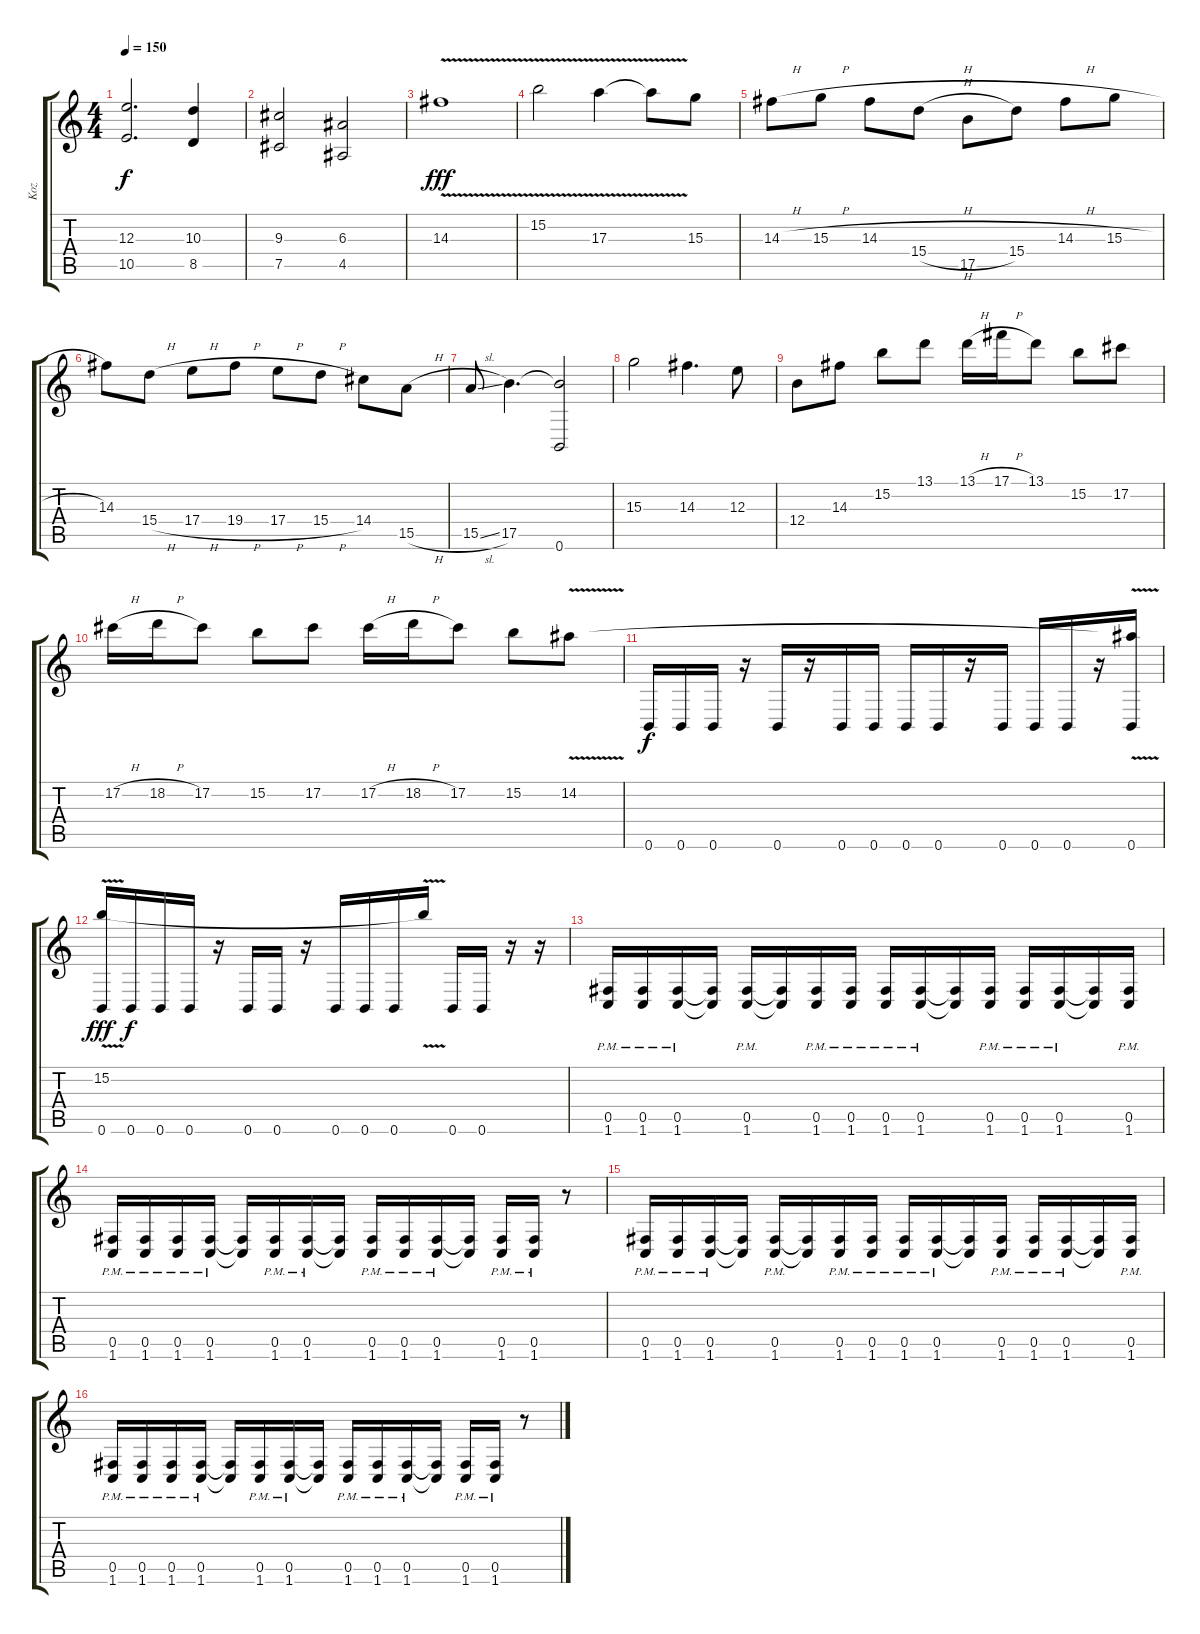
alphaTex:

\track ("Koz" "Koz") {instrument distortionguitar}
\staff {score tabs}
\tuning (Db4 Ab3 E3 B2 Gb2 B1) {hide}
\ts (4 4)
\tempo 150
\clef g2
\ks c
(12.3 10.5).2{d dy f} (10.3 8.5).4 |
(9.3 7.5).2 (6.3 4.5).2 |
14.3{v}.1{dy fff instrument overdrivenguitar} |
15.2{v}.2 17.3{v}.4 17.3{t}.8 15.3.8 |
14.3{h}.8 15.3{h}.8 14.3{h}.8 15.4{h}.8 17.5.8 15.4.8 14.3{h}.8 15.3{h}.8 |
14.3.8 15.4{h}.8 17.4{h}.8 19.4{h}.8 17.4{h}.8 15.4{h}.8 14.4.8 15.5{h}.8 |
15.5{sl}.8 17.5.4{d} (17.5{t} 0.6).2 |
15.3.2 14.3.4{d} 12.3.8 |
12.4.8 14.3.8 15.2.8 13.1.8 13.1{h}.16 17.1{h}.16 13.1.8 15.2.8 17.2.8 |
17.2{h}.16 18.2{h}.16 17.2.8 15.2.8 17.2.8 17.2{h}.16 18.2{h}.16 17.2.8 15.2.8 14.2{v}.8 |
0.6.16{dy f instrument distortionguitar} 0.6.16 0.6.16 r.16 0.6.16 r.16 0.6.16 0.6.16 0.6.16 0.6.16 r.16 0.6.16 0.6.16 0.6.16 r.16 (14.2{t} 0.6).16 |
(15.2{v} 0.6).16{dy fff} 0.6.16{dy f} 0.6.16 0.6.16 r.16 0.6.16 0.6.16 r.16 0.6.16 0.6.16 0.6.16 15.2{t}.16 0.6.16 0.6.16 r.16 r.16 |
(0.5{pm} 1.6{pm}).16 (0.5{pm} 1.6{pm}).16 (0.5{pm} 1.6{pm}).16 (0.5{t} 1.6{t}).16 (0.5{pm} 1.6{pm}).16 (0.5{t} 1.6{t}).16 (0.5{pm} 1.6{pm}).16 (0.5{pm} 1.6{pm}).16 (0.5{pm} 1.6{pm}).16 (0.5{pm} 1.6{pm}).16 (0.5{t} 1.6{t}).16 (0.5{pm} 1.6{pm}).16 (0.5{pm} 1.6{pm}).16 (0.5{pm} 1.6{pm}).16 (0.5{t} 1.6{t}).16 (0.5{pm} 1.6{pm}).16 |
(0.5{pm} 1.6{pm}).16 (0.5{pm} 1.6{pm}).16 (0.5{pm} 1.6{pm}).16 (0.5{pm} 1.6{pm}).16 (0.5{t} 1.6{t}).16 (0.5{pm} 1.6{pm}).16 (0.5{pm} 1.6{pm}).16 (0.5{t} 1.6{t}).16 (0.5{pm} 1.6{pm}).16 (0.5{pm} 1.6{pm}).16 (0.5{pm} 1.6{pm}).16 (0.5{t} 1.6{t}).16 (0.5{pm} 1.6{pm}).16 (0.5{pm} 1.6{pm}).16 r.8 |
(0.5{pm} 1.6{pm}).16 (0.5{pm} 1.6{pm}).16 (0.5{pm} 1.6{pm}).16 (0.5{t} 1.6{t}).16 (0.5{pm} 1.6{pm}).16 (0.5{t} 1.6{t}).16 (0.5{pm} 1.6{pm}).16 (0.5{pm} 1.6{pm}).16 (0.5{pm} 1.6{pm}).16 (0.5{pm} 1.6{pm}).16 (0.5{t} 1.6{t}).16 (0.5{pm} 1.6{pm}).16 (0.5{pm} 1.6{pm}).16 (0.5{pm} 1.6{pm}).16 (0.5{t} 1.6{t}).16 (0.5{pm} 1.6{pm}).16 |
(0.5{pm} 1.6{pm}).16 (0.5{pm} 1.6{pm}).16 (0.5{pm} 1.6{pm}).16 (0.5{pm} 1.6{pm}).16 (0.5{t} 1.6{t}).16 (0.5{pm} 1.6{pm}).16 (0.5{pm} 1.6{pm}).16 (0.5{t} 1.6{t}).16 (0.5{pm} 1.6{pm}).16 (0.5{pm} 1.6{pm}).16 (0.5{pm} 1.6{pm}).16 (0.5{t} 1.6{t}).16 (0.5{pm} 1.6{pm}).16 (0.5{pm} 1.6{pm}).16 r.8
